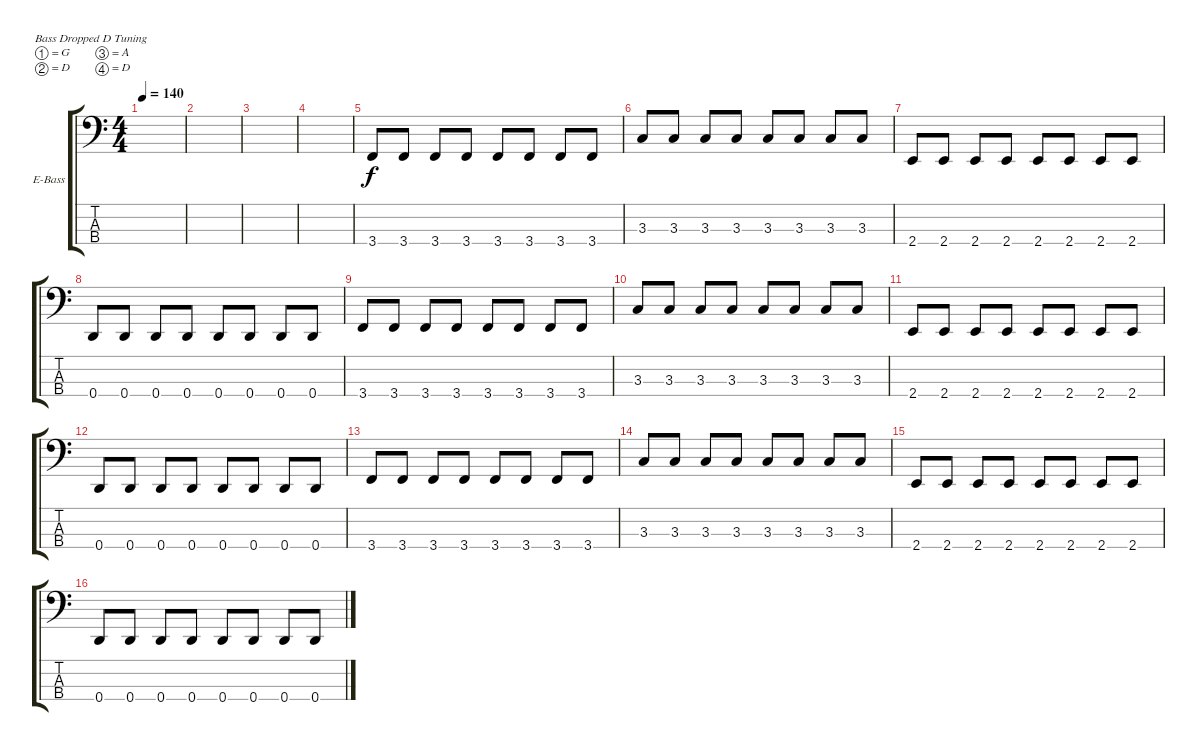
\defaultSystemsLayout 4
\bracketExtendMode groupsimilarinstruments
\firstSystemTrackNameOrientation horizontal
\otherSystemsTrackNameOrientation horizontal
\track ("Electric Bass" "E-Bass") {instrument electricbassfinger}
\staff {score tabs}
\tuning (G2 D2 A1 D1)
\ts (4 4)
\tempo 140
\clef f4
\scale
0.333333
\ks c
|
\scale
0.333333 |
\scale
0.333333 |
\scale
0.333333 |
\scale
0.333333 3.4.8 3.4.8 3.4.8 3.4.8 3.4.8 3.4.8 3.4.8 3.4.8 |
\scale
0.333333 3.3.8 3.3.8 3.3.8 3.3.8 3.3.8 3.3.8 3.3.8 3.3.8 |
\scale
0.333333 2.4.8 2.4.8 2.4.8 2.4.8 2.4.8 2.4.8 2.4.8 2.4.8 |
\scale
0.333333 0.4.8 0.4.8 0.4.8 0.4.8 0.4.8 0.4.8 0.4.8 0.4.8 |
\scale
0.333333 3.4.8 3.4.8 3.4.8 3.4.8 3.4.8 3.4.8 3.4.8 3.4.8 |
\scale
0.333333 3.3.8 3.3.8 3.3.8 3.3.8 3.3.8 3.3.8 3.3.8 3.3.8 |
\scale
0.333333 2.4.8 2.4.8 2.4.8 2.4.8 2.4.8 2.4.8 2.4.8 2.4.8 |
\scale
0.333333 0.4.8 0.4.8 0.4.8 0.4.8 0.4.8 0.4.8 0.4.8 0.4.8 |
\scale
0.333333 3.4.8 3.4.8 3.4.8 3.4.8 3.4.8 3.4.8 3.4.8 3.4.8 |
\scale
0.333333 3.3.8 3.3.8 3.3.8 3.3.8 3.3.8 3.3.8 3.3.8 3.3.8 |
\scale
0.333333 2.4.8 2.4.8 2.4.8 2.4.8 2.4.8 2.4.8 2.4.8 2.4.8 |
\scale
0.333333 0.4.8 0.4.8 0.4.8 0.4.8 0.4.8 0.4.8 0.4.8 0.4.8
